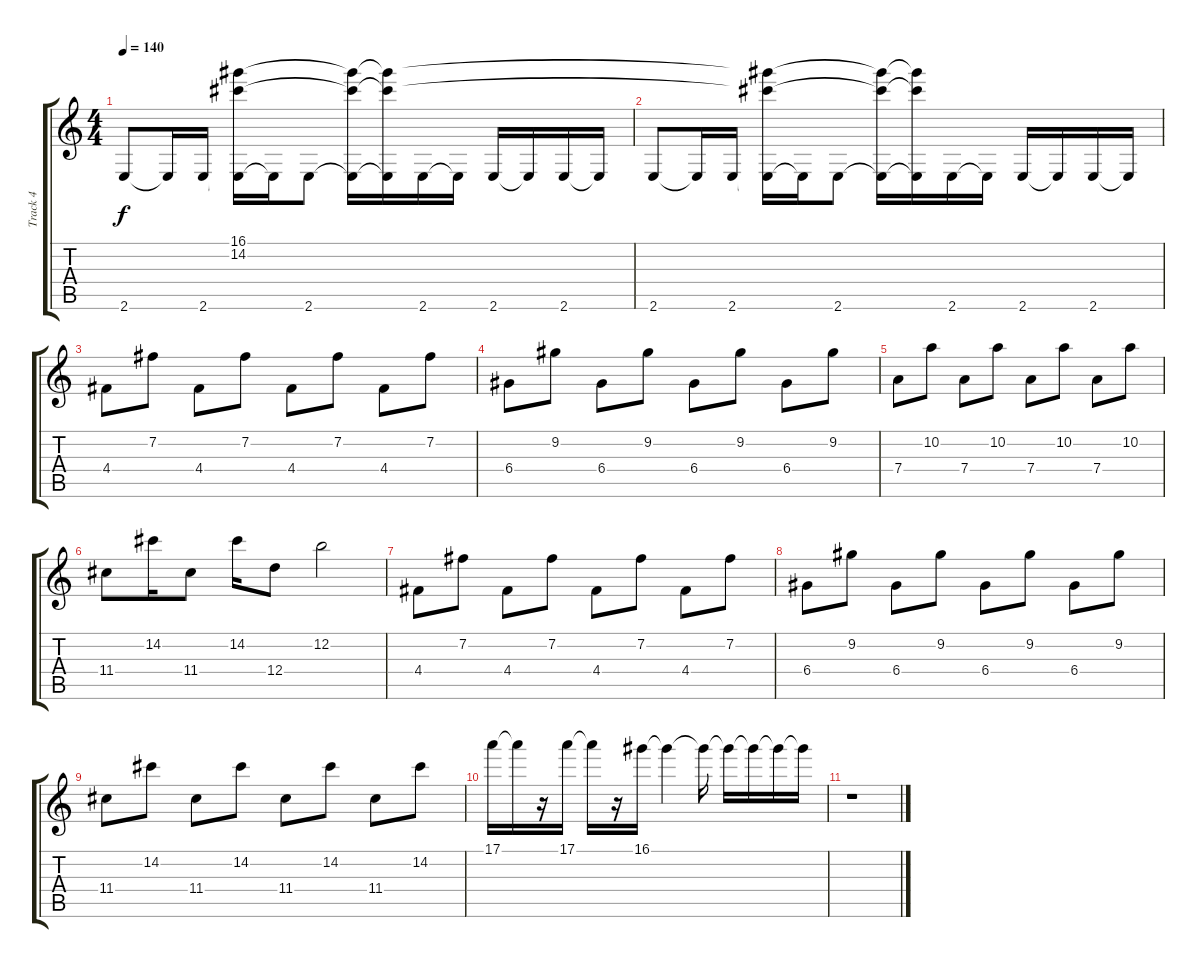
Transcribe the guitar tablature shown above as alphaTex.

\track ("Track 4" "Track 4") {instrument distortionguitar}
\staff {score tabs}
\tuning (E4 B3 G3 D3 A2 D2) {hide}
\ts (4 4)
\tempo 140
\clef g2
\ks c
2.6.8{dy f} 2.6{t}.16 2.6.16 (16.1{t} 14.2{t} 2.6{t}).16 2.6{t}.16 2.6.8 (16.1{t} 14.2{t} 2.6{t}).16 (16.1{t} 14.2{t} 2.6{t}).16 2.6.16 2.6{t}.16 2.6.16 2.6{t}.16 2.6.16 2.6{t}.16 |
2.6.8 2.6{t}.16 2.6.16 (16.1{t} 14.2{t} 2.6{t}).16 2.6{t}.16 2.6.8 (16.1{t} 14.2{t} 2.6{t}).16 (16.1{t} 14.2{t} 2.6{t}).16 2.6.16 2.6{t}.16 2.6.16 2.6{t}.16 2.6.16 2.6{t}.16 |
4.4.8 7.2.8 4.4.8 7.2.8 4.4.8 7.2.8 4.4.8 7.2.8 |
6.4.8 9.2.8 6.4.8 9.2.8 6.4.8 9.2.8 6.4.8 9.2.8 |
7.4.8 10.2.8 7.4.8 10.2.8 7.4.8 10.2.8 7.4.8 10.2.8 |
11.4.8 14.2.16 11.4.8 14.2.16 12.4.8 12.2.2 |
4.4.8 7.2.8 4.4.8 7.2.8 4.4.8 7.2.8 4.4.8 7.2.8 |
6.4.8 9.2.8 6.4.8 9.2.8 6.4.8 9.2.8 6.4.8 9.2.8 |
11.4.8 14.2.8 11.4.8 14.2.8 11.4.8 14.2.8 11.4.8 14.2.8 |
17.1.16 17.1{t}.16 r.16 17.1.16 17.1{t}.16 r.16 16.1.16 16.1{t}.4 16.1{t}.16 16.1{t}.16 16.1{t}.16 16.1{t}.16 16.1{t}.16 |
r.1
